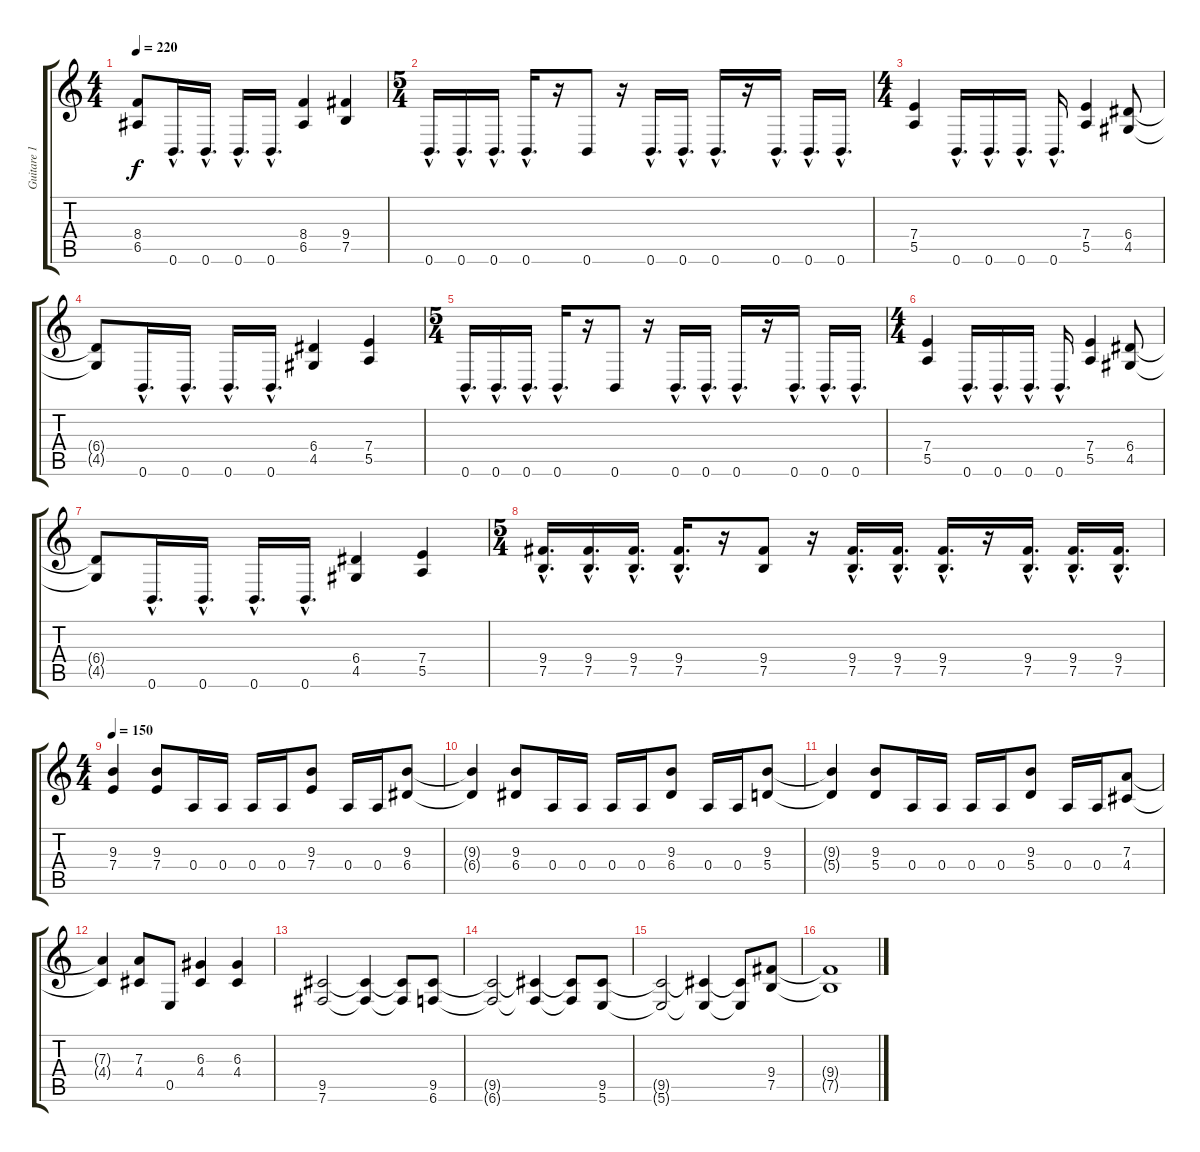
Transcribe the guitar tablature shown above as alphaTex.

\track ("Guitare 1" "Guitare 1") {instrument distortionguitar}
\staff {score tabs}
\tuning (B3 Gb3 D3 A2 E2 B1) {hide}
\ts (4 4)
\tempo 220
\clef g2
\ks c
(8.4{t} 6.5{t}).8{dy f} 0.6{hac}.16{d} 0.6{hac}.16{d} 0.6{hac}.16{d} 0.6{hac}.16{d} (8.4 6.5).4 (9.4 7.5).4 |
\ts (5 4)
0.6{hac}.16{d} 0.6{hac}.16{d} 0.6{hac}.16{d} 0.6{hac}.16{d} r.16 0.6.8 r.16 0.6{hac}.16{d} 0.6{hac}.16{d} 0.6{hac}.16{d} r.16 0.6{hac}.16{d} 0.6{hac}.16{d} 0.6{hac}.16{d} |
\ts (4 4)
(7.4 5.5).4 0.6{hac}.16{d} 0.6{hac}.16{d} 0.6{hac}.16{d} 0.6{hac}.16{d} (7.4 5.5).4 (6.4 4.5).8 |
(6.4{t} 4.5{t}).8 0.6{hac}.16{d} 0.6{hac}.16{d} 0.6{hac}.16{d} 0.6{hac}.16{d} (6.4 4.5).4 (7.4 5.5).4 |
\ts (5 4)
0.6{hac}.16{d} 0.6{hac}.16{d} 0.6{hac}.16{d} 0.6{hac}.16{d} r.16 0.6.8 r.16 0.6{hac}.16{d} 0.6{hac}.16{d} 0.6{hac}.16{d} r.16 0.6{hac}.16{d} 0.6{hac}.16{d} 0.6{hac}.16{d} |
\ts (4 4)
(7.4 5.5).4 0.6{hac}.16{d} 0.6{hac}.16{d} 0.6{hac}.16{d} 0.6{hac}.16{d} (7.4 5.5).4 (6.4 4.5).8 |
(6.4{t} 4.5{t}).8 0.6{hac}.16{d} 0.6{hac}.16{d} 0.6{hac}.16{d} 0.6{hac}.16{d} (6.4 4.5).4 (7.4 5.5).4 |
\ts (5 4)
(9.4{hac} 7.5{hac}).16{d} (9.4{hac} 7.5{hac}).16{d} (9.4{hac} 7.5{hac}).16{d} (9.4{hac} 7.5{hac}).16{d} r.16 (9.4 7.5).8 r.16 (9.4{hac} 7.5{hac}).16{d} (9.4{hac} 7.5{hac}).16{d} (9.4{hac} 7.5{hac}).16{d} r.16 (9.4{hac} 7.5{hac}).16{d} (9.4{hac} 7.5{hac}).16{d} (9.4{hac} 7.5{hac}).16{d} |
\ts (4 4)
\tempo 150
(9.3 7.4).4 (9.3 7.4).8 0.4.16 0.4.16 0.4.16 0.4.16 (9.3 7.4).8 0.4.16 0.4.16 (9.3 6.4).8 |
(9.3{t} 6.4{t}).4 (9.3 6.4).8 0.4.16 0.4.16 0.4.16 0.4.16 (9.3 6.4).8 0.4.16 0.4.16 (9.3 5.4).8 |
(9.3{t} 5.4{t}).4 (9.3 5.4).8 0.4.16 0.4.16 0.4.16 0.4.16 (9.3 5.4).8 0.4.16 0.4.16 (7.3 4.4).8 |
(7.3{t} 4.4{t}).4 (7.3 4.4).8 0.5.8 (6.3 4.4).4 (6.3 4.4).4 |
(9.5 7.6).2 (9.5{t} 7.6{t}).4 (9.5{t} 7.6{t}).8 (9.5 6.6).8 |
(9.5{t} 6.6{t}).2 (9.5{t} 6.6{t}).4 (9.5{t} 6.6{t}).8 (9.5 5.6).8 |
(9.5{t} 5.6{t}).2 (9.5{t} 5.6{t}).4 (9.5{t} 5.6{t}).8 (9.4 7.5).8 |
(9.4{t} 7.5{t}).1
